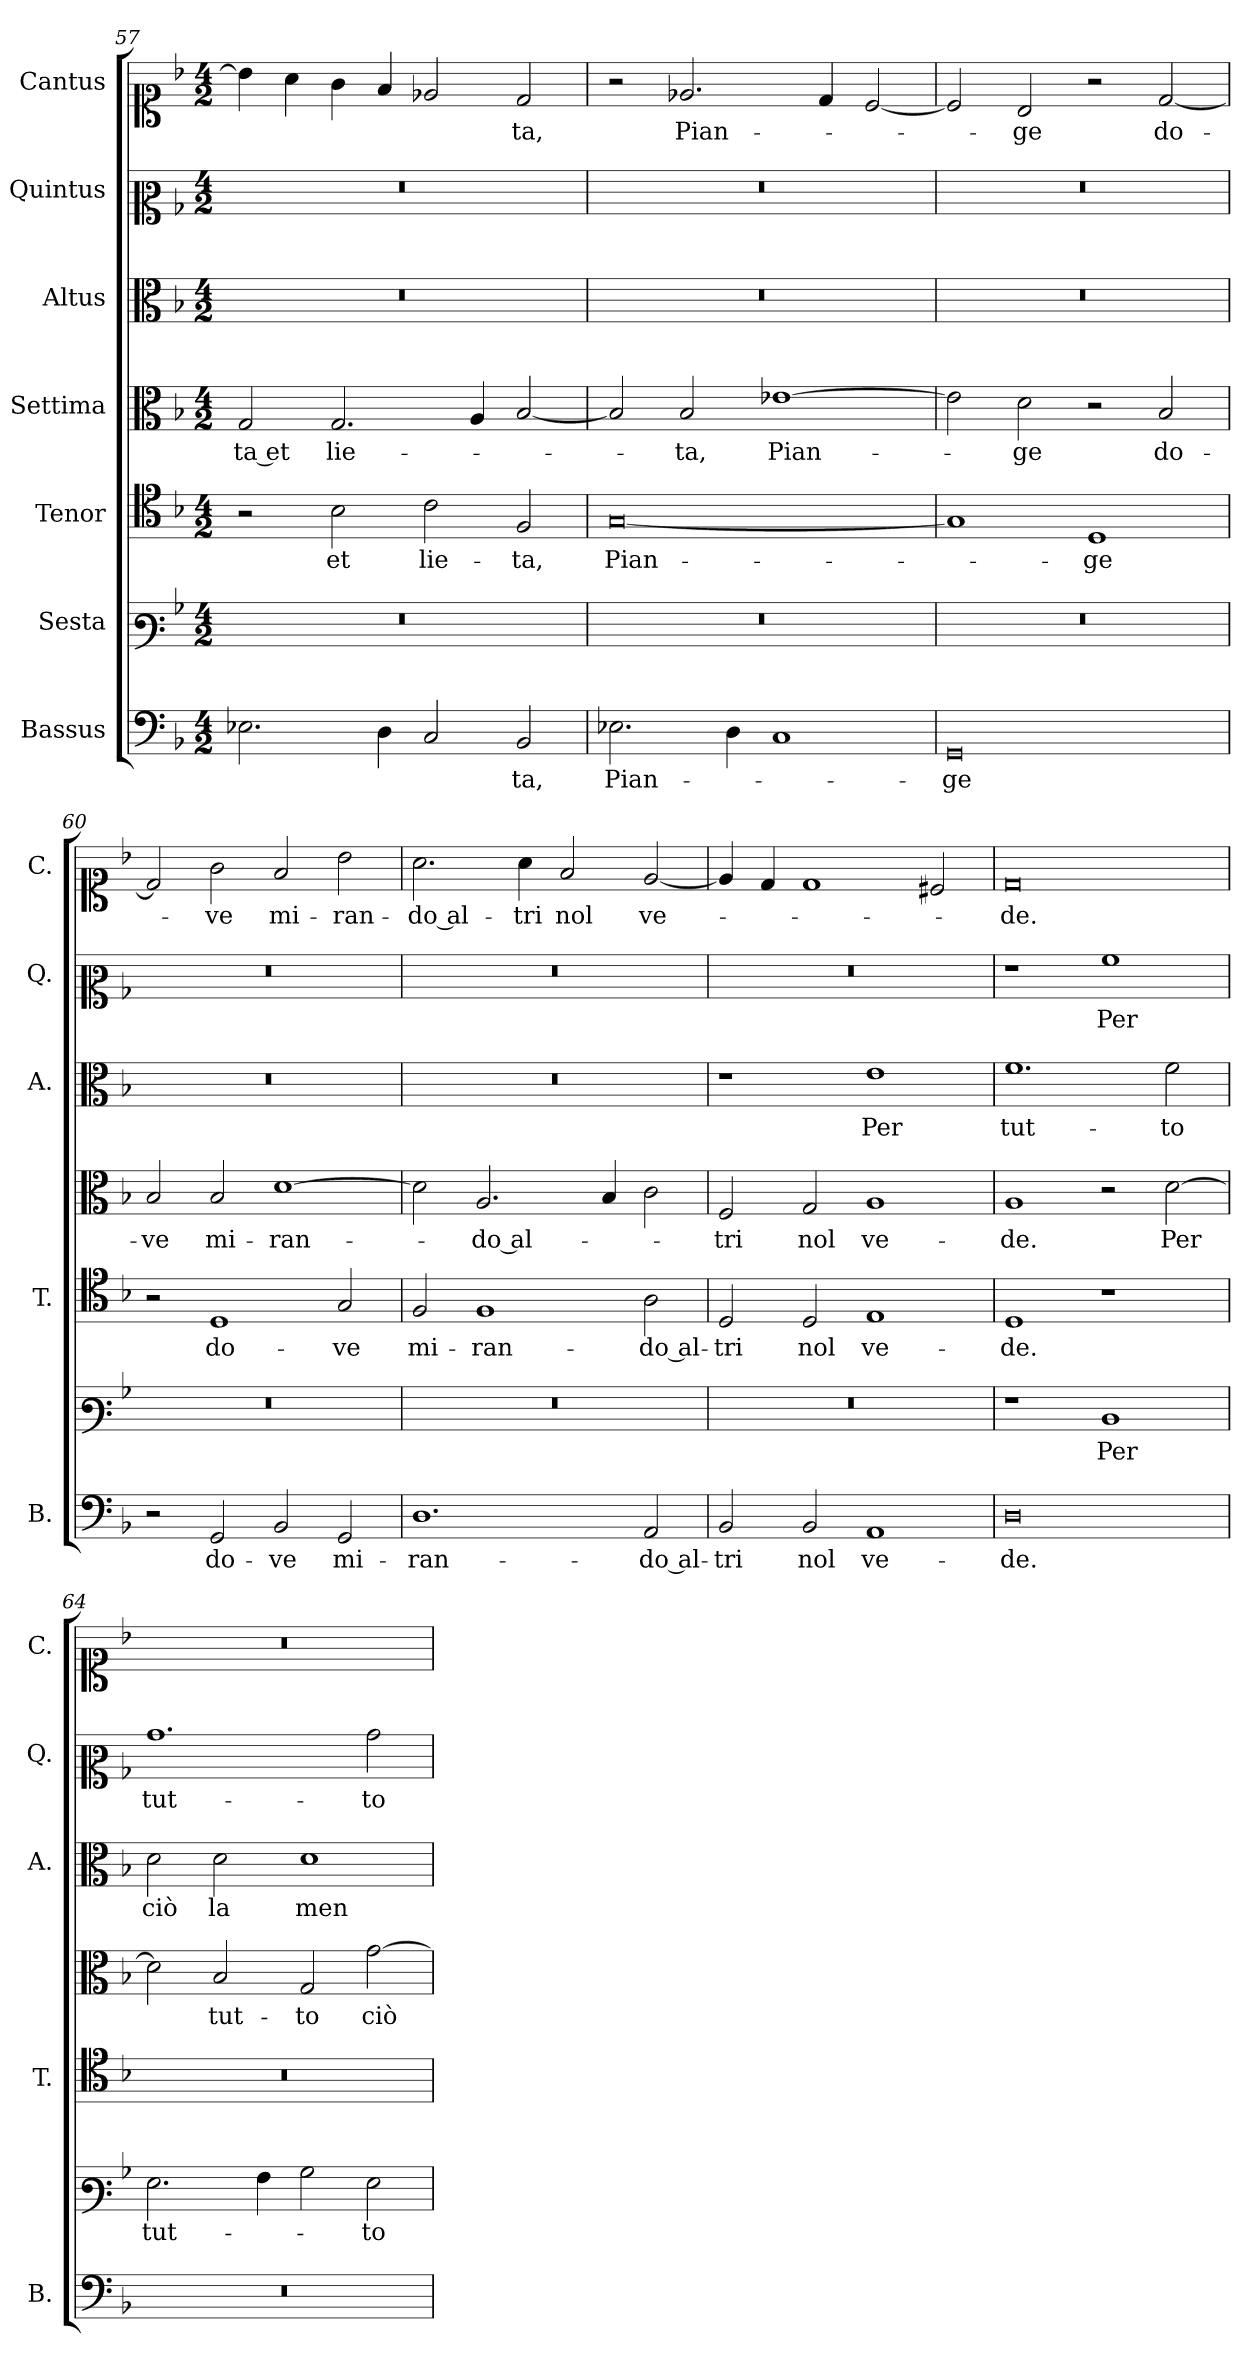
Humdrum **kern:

**kern	**text	**kern	**text	**kern	**text	**kern	**text	**kern	**text	**kern	**text	**kern	**text
*part7	*part7	*part6	*part6	*part5	*part5	*part4	*part4	*part3	*part3	*part2	*part2	*part1	*part1
*staff7	*staff7	*staff6	*staff6	*staff5	*staff5	*staff4	*staff4	*staff3	*staff3	*staff2	*staff2	*staff1	*staff1
*I"Bassus	*	*I"Sesta	*	*I"Tenor	*	*I"Settima	*	*I"Altus	*	*I"Quintus	*	*I"Cantus	*
*I'B.	*	*	*	*I'T.	*	*	*	*I'A.	*	*I'Q.	*	*I'C.	*
*clefF4	*	*clefF3	*	*clefC4	*	*clefC3	*	*clefC3	*	*clefC2	*	*clefC1	*
*k[b-]	*	*k[b-]	*	*k[b-]	*	*k[b-]	*	*k[b-]	*	*k[b-]	*	*k[b-]	*
*M4/2	*	*M4/2	*	*M4/2	*	*M4/2	*	*M4/2	*	*M4/2	*	*M4/2	*
=57	=57	=57	=57	=57	=57	=57	=57	=57	=57	=57	=57	=57	=57
!	!	!	!	!	!	!	!LO:LY:b	!	!	!	!	!	!
2.E-X\	.	0r	.	2r	.	2G/	-ta et	0r	.	0r	.	4b-\]	.
.	.	.	.	.	.	.	.	.	.	.	.	4a\	.
!	!	!	!	!	!LO:LY:b	!	!LO:LY:b	!	!	!	!	!	!
.	.	.	.	2B-\	et	2.G/	lie-	.	.	.	.	4g\	.
4D\	.	.	.	.	.	.	.	.	.	.	.	4f/	.
!	!	!	!	!	!LO:LY:b	!	!	!	!	!	!	!	!
2C/	.	.	.	2c\	lie-	.	.	.	.	.	.	2e-X/	.
.	.	.	.	.	.	4A/	.	.	.	.	.	.	.
!	!LO:LY:b	!	!	!	!LO:LY:b	!	!	!	!	!	!	!	!LO:LY:b
2BB-/	-ta,	.	.	2F/	-ta,	[2B-/	.	.	.	.	.	2d/	-ta,
=58	=58	=58	=58	=58	=58	=58	=58	=58	=58	=58	=58	=58	=58
!	!LO:LY:b	!	!	!	!LO:LY:b	!	!	!	!	!	!	!	!
2.E-X\	Pian-	0r	.	[0G	Pian-	2B-/]	.	0r	.	0r	.	2r	.
!	!	!	!	!	!	!	!LO:LY:b	!	!	!	!	!	!LO:LY:b
.	.	.	.	.	.	2B-/	-ta,	.	.	.	.	2.e-X/	Pian-
4D\	.	.	.	.	.	.	.	.	.	.	.	.	.
!	!	!	!	!	!	!	!LO:LY:b	!	!	!	!	!	!
1C	.	.	.	.	.	[1e-X	Pian-	.	.	.	.	.	.
.	.	.	.	.	.	.	.	.	.	.	.	4d/	.
.	.	.	.	.	.	.	.	.	.	.	.	[2c/	.
=59	=59	=59	=59	=59	=59	=59	=59	=59	=59	=59	=59	=59	=59
!	!LO:LY:b	!	!	!	!	!	!	!	!	!	!	!	!
0GG	-ge	0r	.	1G]	.	2e-\]	.	0r	.	0r	.	2c/]	.
!	!	!	!	!	!	!	!LO:LY:b	!	!	!	!	!	!LO:LY:b
.	.	.	.	.	.	2d\	-ge	.	.	.	.	2B-/	-ge
!	!	!	!	!	!LO:LY:b	!	!	!	!	!	!	!	!
.	.	.	.	1D	-ge	2r	.	.	.	.	.	2r	.
!	!	!	!	!	!	!	!LO:LY:b	!	!	!	!	!	!LO:LY:b
.	.	.	.	.	.	2B-/	do-	.	.	.	.	[2d/	do-
=60	=60	=60	=60	=60	=60	=60	=60	=60	=60	=60	=60	=60	=60
!	!	!	!	!	!	!	!LO:LY:b	!	!	!	!	!	!
2r	.	0r	.	2r	.	2B-/	-ve	0r	.	0r	.	2d/]	.
!	!LO:LY:b	!	!	!	!LO:LY:b	!	!LO:LY:b	!	!	!	!	!	!LO:LY:b
2GG/	do-	.	.	1D	do-	2B-/	mi-	.	.	.	.	2g\	-ve
!	!LO:LY:b	!	!	!	!	!	!LO:LY:b	!	!	!	!	!	!LO:LY:b
2BB-/	-ve	.	.	.	.	[1d	-ran-	.	.	.	.	2f/	mi-
!	!LO:LY:b	!	!	!	!LO:LY:b	!	!	!	!	!	!	!	!LO:LY:b
2GG/	mi-	.	.	2G/	-ve	.	.	.	.	.	.	2b-\	-ran-
=61	=61	=61	=61	=61	=61	=61	=61	=61	=61	=61	=61	=61	=61
!	!LO:LY:b	!	!	!	!LO:LY:b	!	!	!	!	!	!	!	!LO:LY:b
1.D	-ran-	0r	.	2F/	mi-	2d\]	.	0r	.	0r	.	2.a\	-do al-
!	!	!	!	!	!LO:LY:b	!	!LO:LY:b	!	!	!	!	!	!
.	.	.	.	1F	-ran-	2.A/	-do al-	.	.	.	.	.	.
!	!	!	!	!	!	!	!	!	!	!	!	!	!LO:LY:b
.	.	.	.	.	.	.	.	.	.	.	.	4a\	-tri
!	!	!	!	!	!	!	!	!	!	!	!	!	!LO:LY:b
.	.	.	.	.	.	.	.	.	.	.	.	2f/	nol
.	.	.	.	.	.	4B-/	.	.	.	.	.	.	.
!	!LO:LY:b	!	!	!	!LO:LY:b	!	!	!	!	!	!	!	!LO:LY:b
2AA/	-do al-	.	.	2A\	-do al-	2c\	.	.	.	.	.	[2e/	ve-
!!LO:LB:g=z
=62	=62	=62	=62	=62	=62	=62	=62	=62	=62	=62	=62	=62	=62
!	!LO:LY:b	!	!	!	!LO:LY:b	!	!LO:LY:b	!	!	!	!	!	!
2BB-/	-tri	0r	.	2D/	-tri	2F/	-tri	1r	.	0r	.	4e/]	.
.	.	.	.	.	.	.	.	.	.	.	.	4d/	.
!	!LO:LY:b	!	!	!	!LO:LY:b	!	!LO:LY:b	!	!	!	!	!	!
2BB-/	nol	.	.	2D/	nol	2G/	nol	.	.	.	.	1d	.
!	!LO:LY:b	!	!	!	!LO:LY:b	!	!LO:LY:b	!	!LO:LY:b	!	!	!	!
1AA	ve-	.	.	1E	ve-	1A	ve-	1e	Per	.	.	.	.
.	.	.	.	.	.	.	.	.	.	.	.	2c#X/	.
!!LO:PB:g=z
=63	=63	=63	=63	=63	=63	=63	=63	=63	=63	=63	=63	=63	=63
!	!LO:LY:b	!	!	!	!LO:LY:b	!	!LO:LY:b	!	!LO:LY:b	!	!	!	!LO:LY:b
0D	-de.	1r	.	1D	-de.	1A	-de.	1.f	tut-	1r	.	0d	-de.
!	!	!	!LO:LY:b	!	!	!	!	!	!	!	!LO:LY:b	!	!
.	.	1D	Per	1r	.	2r	.	.	.	1a	Per	.	.
!	!	!	!	!	!	!	!LO:LY:b	!	!LO:LY:b	!	!	!	!
.	.	.	.	.	.	[2d\	Per	2f\	-to	.	.	.	.
=64	=64	=64	=64	=64	=64	=64	=64	=64	=64	=64	=64	=64	=64
!	!	!	!LO:LY:b	!	!	!	!	!	!LO:LY:b	!	!LO:LY:b	!	!
0r	.	2.G\	tut-	0r	.	2d\]	.	2d\	ciò	1.b-	tut-	0r	.
!	!	!	!	!	!	!	!LO:LY:b	!	!LO:LY:b	!	!	!	!
.	.	.	.	.	.	2B-/	tut-	2d\	la	.	.	.	.
.	.	4A\	.	.	.	.	.	.	.	.	.	.	.
!	!	!	!	!	!	!	!LO:LY:b	!	!LO:LY:b	!	!	!	!
.	.	2B-\	.	.	.	2G/	-to	1d	men-	.	.	.	.
!	!	!	!LO:LY:b	!	!	!	!LO:LY:b	!	!	!	!LO:LY:b	!	!
.	.	2G\	-to	.	.	[2g\	ciò	.	.	2b-\	-to	.	.
=	=	=	=	=	=	=	=	=	=	=	=	=	=
*-	*-	*-	*-	*-	*-	*-	*-	*-	*-	*-	*-	*-	*-
